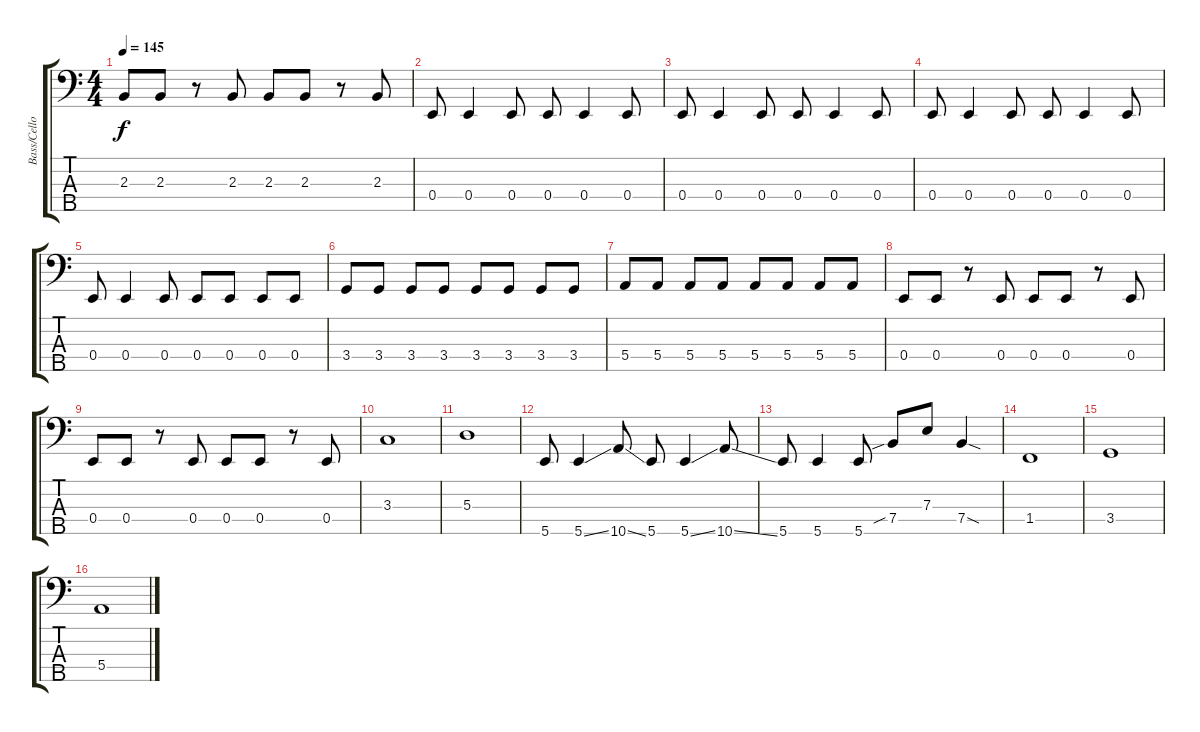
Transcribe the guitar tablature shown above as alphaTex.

\track ("Bass/Cello" "Bass/Cello") {instrument electricbassfinger}
\staff {score tabs}
\tuning (G2 D2 A1 E1 B0) {hide}
\ts (4 4)
\tempo 145
\clef f4
\ks c
2.3.8{dy f} 2.3.8 r.8 2.3.8 2.3.8 2.3.8 r.8 2.3.8 |
0.4.8 0.4.4 0.4.8 0.4.8 0.4.4 0.4.8 |
0.4.8 0.4.4 0.4.8 0.4.8 0.4.4 0.4.8 |
0.4.8 0.4.4 0.4.8 0.4.8 0.4.4 0.4.8 |
0.4.8 0.4.4 0.4.8 0.4.8 0.4.8 0.4.8 0.4.8 |
3.4.8 3.4.8 3.4.8 3.4.8 3.4.8 3.4.8 3.4.8 3.4.8 |
5.4.8 5.4.8 5.4.8 5.4.8 5.4.8 5.4.8 5.4.8 5.4.8 |
0.4.8 0.4.8 r.8 0.4.8 0.4.8 0.4.8 r.8 0.4.8 |
0.4.8 0.4.8 r.8 0.4.8 0.4.8 0.4.8 r.8 0.4.8 |
3.3.1 |
5.3.1 |
5.5.8 5.5{ss}.4 10.5{ss}.8 5.5.8 5.5{ss}.4 10.5{ss}.8 |
5.5.8 5.5.4 5.5.8 7.4{sib}.8 7.3.8 7.4{sod}.4 |
1.4.1 |
3.4.1 |
5.4.1
